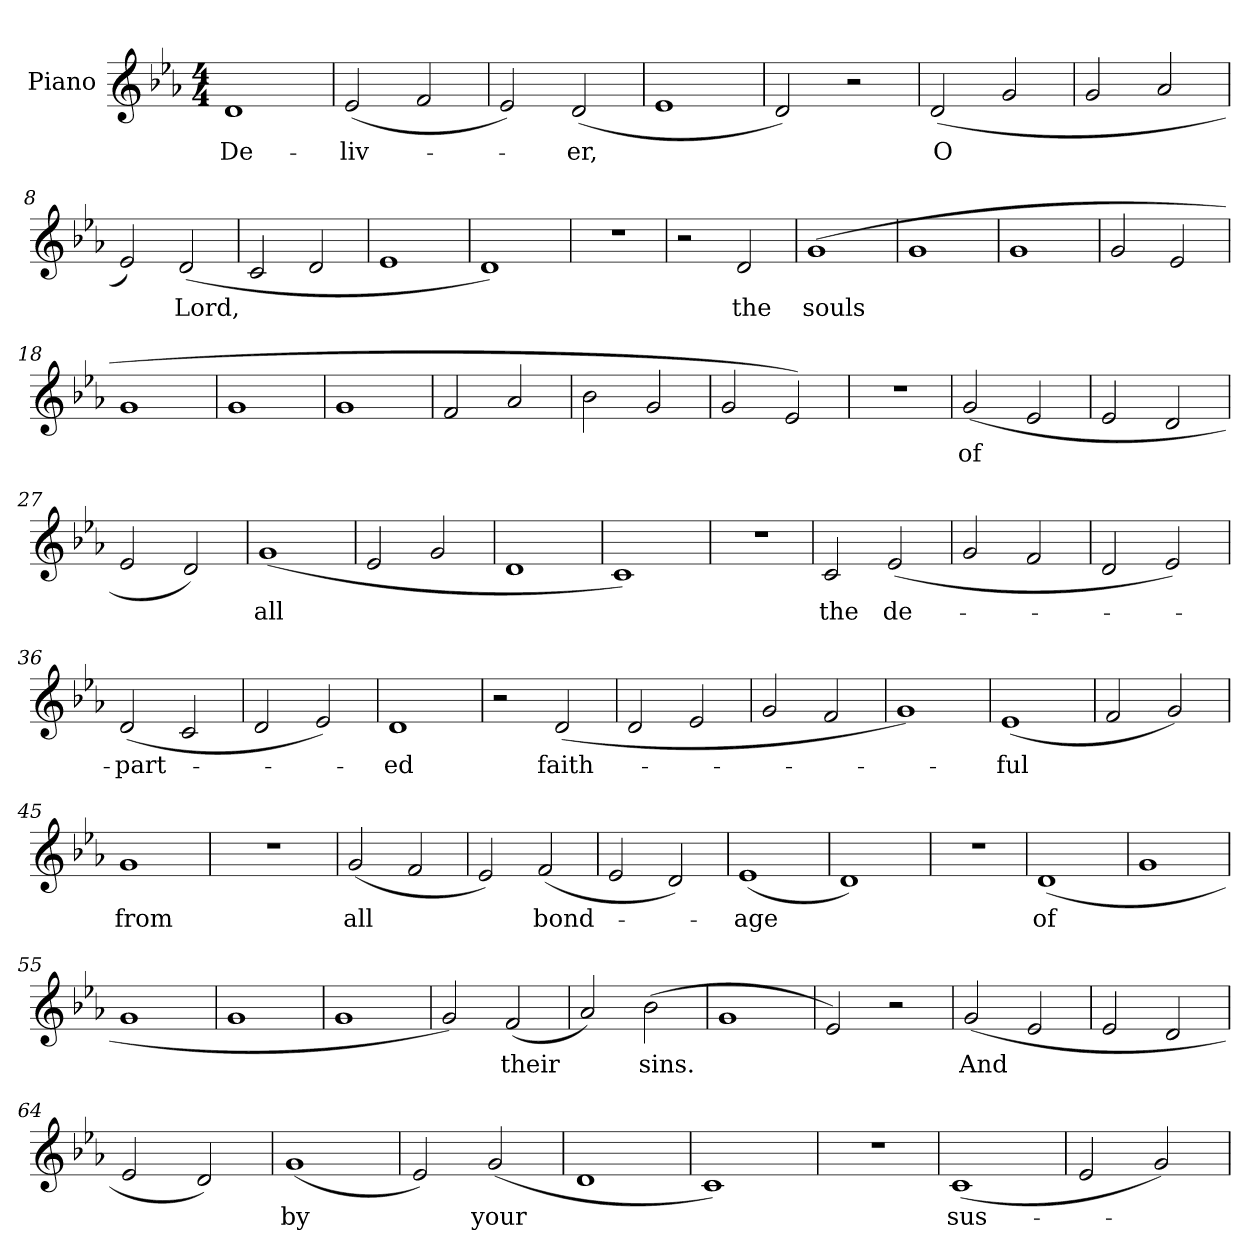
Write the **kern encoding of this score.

**kern	**text
*part1	*part1
*staff1	*staff1
*I"Piano	*
*I'Pno.	*
*clefG2	*
*k[b-e-a-]	*
*M4/4	*
=1	=1
!	!LO:LY:b
1d	De-
=2	=2
!	!LO:LY:b
(>2e-/	-liv-
2f/	.
=3	=3
2e-/)	.
!	!LO:LY:b
(>2d/	-er,
=4	=4
1e-	.
=5	=5
2d/)	.
2r	.
=6	=6
!	!LO:LY:b
(>2d/	O
2g/	.
=7	=7
2g/	.
2a-/	.
=8	=8
2e-/)	.
!	!LO:LY:b
(2d/	Lord,
=9	=9
2c/	.
2d/	.
!!LO:LB:g=z
=10	=10
1e-	.
=11	=11
1d)	.
=12	=12
1r	.
=13	=13
2r	.
!	!LO:LY:b
2d/	the
=14	=14
!	!LO:LY:b
(<1g	souls
=15	=15
1g	.
=16	=16
1g	.
=17	=17
2g/	.
2e-/	.
=18	=18
1g	.
=19	=19
1g	.
=20	=20
1g	.
!!LO:LB:g=z
=21	=21
2f/	.
2a-/	.
=22	=22
2b-\	.
2g/	.
=23	=23
2g/	.
2e-/)	.
=24	=24
1r	.
=25	=25
!	!LO:LY:b
(2g/	of
2e-/	.
=26	=26
2e-/	.
2d/	.
=27	=27
2e-/	.
2d/)	.
=28	=28
!	!LO:LY:b
(1g	all
=29	=29
2e-/	.
2g/	.
=30	=30
1d	.
!!LO:LB:g=z
=31	=31
1c)	.
=32	=32
1r	.
=33	=33
!	!LO:LY:b
2c/	the
!	!LO:LY:b
(>2e-/	de-
=34	=34
2g/	.
2f/	.
=35	=35
2d/	.
2e-/)	.
=36	=36
!	!LO:LY:b
(2d/	-part-
2c/	.
=37	=37
2d/	.
2e-/)	.
=38	=38
!	!LO:LY:b
1d	-ed
=39	=39
2r	.
!	!LO:LY:b
(>2d/	faith-
=40	=40
2d/	.
2e-/	.
!!LO:LB:g=z
=41	=41
2g/	.
2f/	.
=42	=42
1g)	.
=43	=43
!	!LO:LY:b
(>1e-	-ful
=44	=44
2f/	.
2g/)	.
=45	=45
!	!LO:LY:b
1g	from
=46	=46
1r	.
=47	=47
!	!LO:LY:b
(2g/	all
2f/	.
=48	=48
2e-/)	.
!	!LO:LY:b
(2f/	bond-
=49	=49
2e-/	.
2d/)	.
=50	=50
!	!LO:LY:b
(1e-	-age
=51	=51
1d)	.
!!LO:LB:g=z
=52	=52
1r	.
=53	=53
!	!LO:LY:b
(>1d	of
=54	=54
1g	.
=55	=55
1g	.
=56	=56
1g	.
=57	=57
1g	.
=58	=58
2g/)	.
!	!LO:LY:b
(>2f/	their
=59	=59
2a-/)	.
!	!LO:LY:b
(<2b-\	sins.
=60	=60
1g	.
=61	=61
2e-/)	.
2r	.
=62	=62
!	!LO:LY:b
(2g/	And
2e-/	.
!!LO:LB:g=z
=63	=63
2e-/	.
2d/	.
=64	=64
2e-/	.
2d/)	.
=65	=65
!	!LO:LY:b
(1g	by
=66	=66
2e-/)	.
!	!LO:LY:b
(2g/	your
=67	=67
1d	.
=68	=68
1c)	.
=69	=69
1r	.
=70	=70
!	!LO:LY:b
(>1c	sus-
=71	=71
2e-/	.
2g/)	.
=	=
*-	*-
